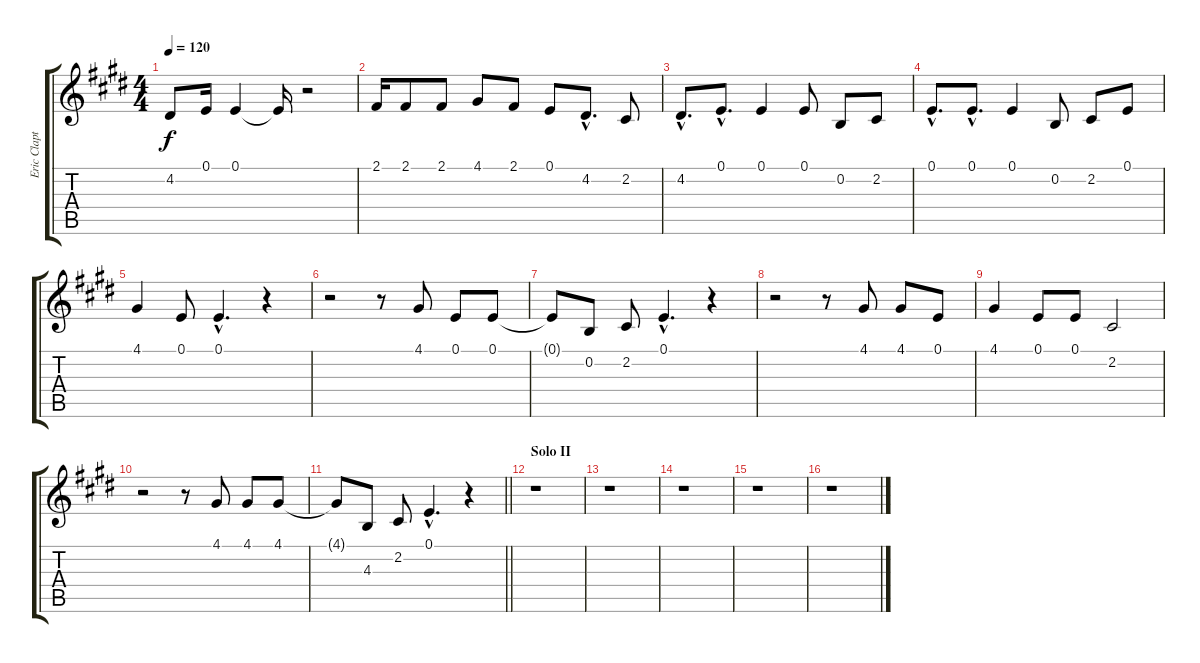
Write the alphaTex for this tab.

\track ("Eric Clapton Voice" "Eric Clapt") {instrument altosax}
\staff {score tabs}
\tuning (E4 B3 G3 D3 A2 E2) {hide}
\ts (4 4)
\tempo 120
\clef g2
\ks e
4.2.8{dy f} 0.1.16 0.1.4 0.1{t}.16 r.2 |
2.1.16 2.1.8 2.1.8 4.1.8 2.1.8 0.1.8 4.2{hac}.8{d} 2.2.8 |
4.2{hac}.8{d} 0.1{hac}.8{d} 0.1.4 0.1.8 0.2.8 2.2.8 |
0.1{hac}.8{d} 0.1{hac}.8{d} 0.1.4 0.2.8 2.2.8 0.1.8 |
4.1.4 0.1.8 0.1{hac}.4{d} r.4 |
r.2 r.8 4.1.8 0.1.8 0.1.8 |
0.1{t}.8 0.2.8 2.2.8 0.1{hac}.4{d} r.4 |
r.2 r.8 4.1.8 4.1.8 0.1.8 |
4.1.4 0.1.8 0.1.8 2.2.2 |
r.2 r.8 4.1.8 4.1.8 4.1.8 |
\barLineRight lightlight
4.1{t}.8 4.3.8 2.2.8 0.1{hac}.4{d} r.4 |
\section ("" "Solo II")
r.1 |
r.1 |
r.1 |
r.1 |
r.1
